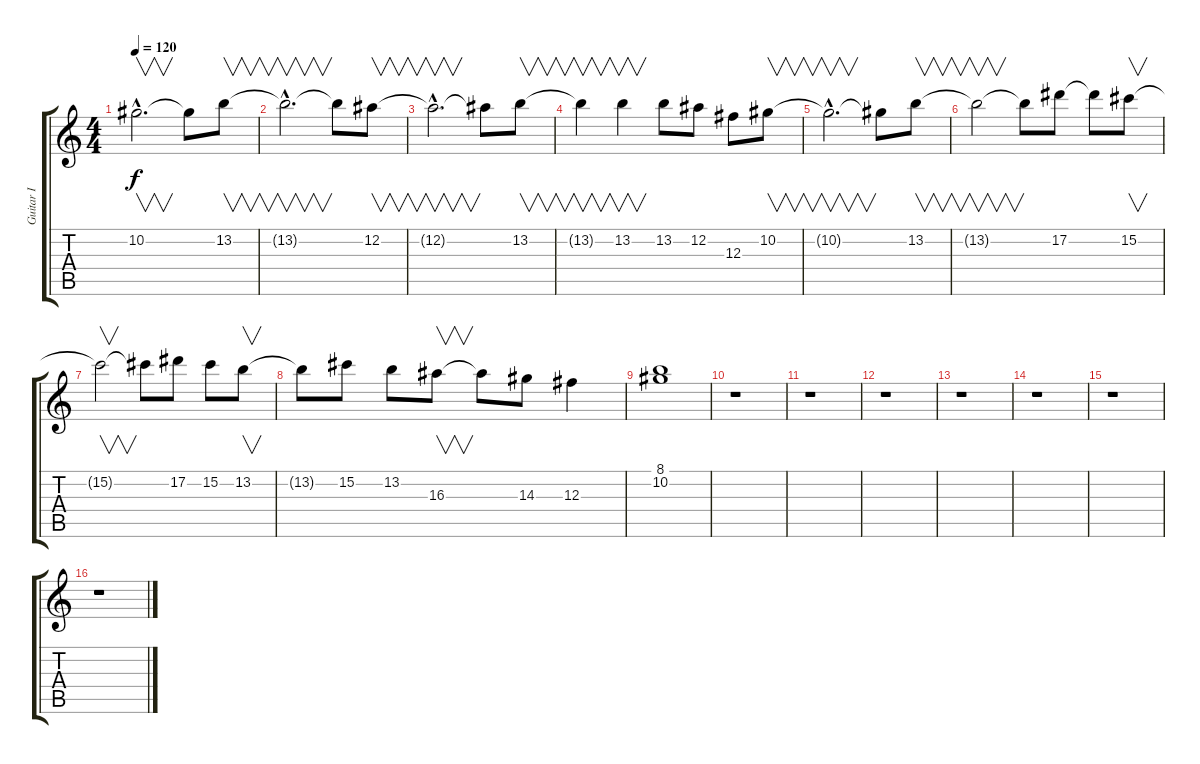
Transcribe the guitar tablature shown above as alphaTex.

\track ("Guitar I" "Guitar I") {instrument distortionguitar}
\staff {score tabs}
\tuning (Eb4 Bb3 Gb3 Db3 Ab2 Eb2) {hide}
\ts (4 4)
\tempo 120
\clef g2
\ks c
10.2{hac}.2{v d dy f} 10.2{t}.8 13.2.8{v} |
13.2{hac t}.2{v d} 13.2{t}.8 12.2.8{v} |
12.2{hac t}.2{v d} 12.2{t}.8 13.2.8{v} |
13.2{t}.4{v} 13.2.4{v} 13.2.8 12.2.8 12.3.8 10.2.8{v} |
10.2{hac t}.2{v d} 10.2{t}.8 13.2.8{v} |
13.2{t}.2{v} 13.2{t}.8 17.2.8 17.2{t}.8 15.2.8{v} |
15.2{t}.2{v} 15.2{t}.8 17.2.8 15.2.8 13.2.8{v} |
13.2{t}.8 15.2.8 13.2.8 16.3.8{v} 16.3{t}.8 14.3.8 12.3.4 |
(8.1 10.2).1 |
r.1 |
r.1 |
r.1 |
r.1 |
r.1 |
r.1 |
r.1
